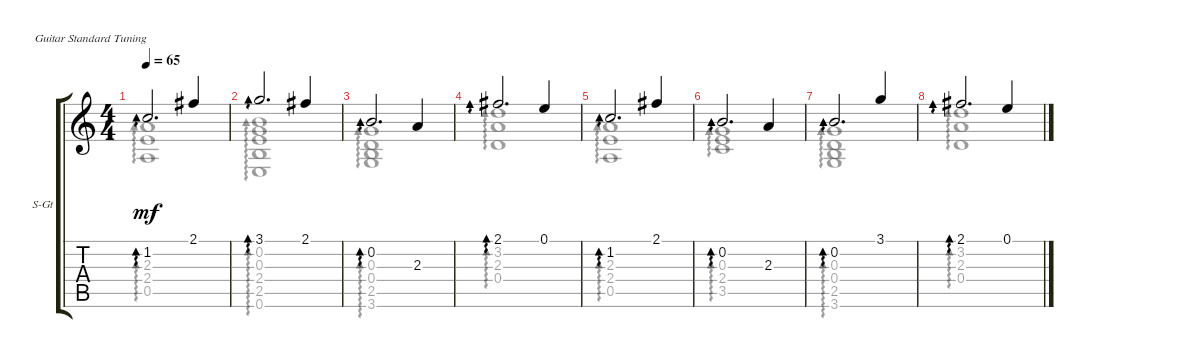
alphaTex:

\defaultSystemsLayout 4
\bracketExtendMode groupsimilarinstruments
\firstSystemTrackNameOrientation horizontal
\otherSystemsTrackNameOrientation horizontal
\track ("Steel Guitar" "S-Gt") {instrument acousticguitarsteel}
\staff {score tabs}
\tuning (E4 B3 G3 D3 A2 E2)
\voice
\ts (4 4)
\scale
0.274678
\tempo 65
\accidentals auto
\clef g2
\ottava regular
\simile none
\ks aminor
1.2.2{d ad 30 dy mf} 2.1.4 |
\scale
0.259498 3.1.2{d ad 0} 2.1.4 |
\scale
0.25233 0.2.2{d ad 0} 2.3.4 |
\scale
0.213783 2.1.2{d ad 0} 0.1.4 |
\scale
0.27897 1.2.2{d ad 30} 2.1.4 |
\scale
0.256631 0.2.2{d ad 0} 2.3.4 |
\scale
0.239427 0.2.2{d ad 0} 3.1.4 |
\scale
0.225035 2.1.2{d ad 0} 0.1.4
\voice
\clef g2
\ottava regular
\simile none
\ks aminor
(2.3 2.4 0.5).1{ad 0 dy mf} |
(0.6 2.5 2.4 0.3 0.2).1{ad 0} |
(3.6 2.5 0.4 0.3).1{ad 0} |
(0.4 2.3 3.2).1{ad 0} |
(2.3 2.4 0.5).1{ad 0} |
(3.5 2.4 0.3).1{ad 0} |
(3.6 2.5 0.4 0.3).1{ad 0} |
(0.4 2.3 3.2).1{ad 0}
